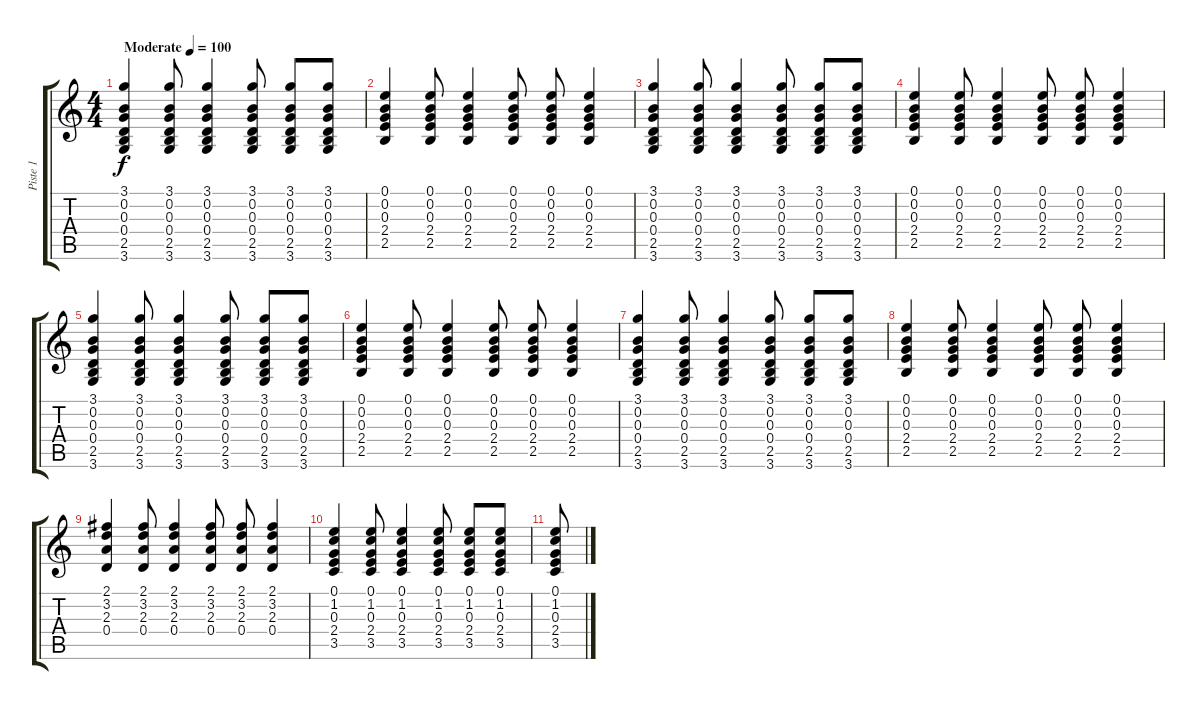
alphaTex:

\track ("Piste 1" "Piste 1") {instrument acousticguitarsteel}
\staff {score tabs}
\tuning (E4 B3 G3 D3 A2 E2) {hide}
\ts (4 4)
\tempo (100 "Moderate")
\clef g2
\ks c
(3.1 0.2 0.3 0.4 2.5 3.6).4{dy f instrument acousticguitarsteel} (3.1 0.2 0.3 0.4 2.5 3.6).8 (3.1 0.2 0.3 0.4 2.5 3.6).4 (3.1 0.2 0.3 0.4 2.5 3.6).8 (3.1 0.2 0.3 0.4 2.5 3.6).8 (3.1 0.2 0.3 0.4 2.5 3.6).8 |
(0.1 0.2 0.3 2.4 2.5).4 (0.1 0.2 0.3 2.4 2.5).8 (0.1 0.2 0.3 2.4 2.5).4 (0.1 0.2 0.3 2.4 2.5).8 (0.1 0.2 0.3 2.4 2.5).8 (0.1 0.2 0.3 2.4 2.5).4 |
(3.1 0.2 0.3 0.4 2.5 3.6).4 (3.1 0.2 0.3 0.4 2.5 3.6).8 (3.1 0.2 0.3 0.4 2.5 3.6).4 (3.1 0.2 0.3 0.4 2.5 3.6).8 (3.1 0.2 0.3 0.4 2.5 3.6).8 (3.1 0.2 0.3 0.4 2.5 3.6).8 |
(0.1 0.2 0.3 2.4 2.5).4 (0.1 0.2 0.3 2.4 2.5).8 (0.1 0.2 0.3 2.4 2.5).4 (0.1 0.2 0.3 2.4 2.5).8 (0.1 0.2 0.3 2.4 2.5).8 (0.1 0.2 0.3 2.4 2.5).4 |
(3.1 0.2 0.3 0.4 2.5 3.6).4 (3.1 0.2 0.3 0.4 2.5 3.6).8 (3.1 0.2 0.3 0.4 2.5 3.6).4 (3.1 0.2 0.3 0.4 2.5 3.6).8 (3.1 0.2 0.3 0.4 2.5 3.6).8 (3.1 0.2 0.3 0.4 2.5 3.6).8 |
(0.1 0.2 0.3 2.4 2.5).4 (0.1 0.2 0.3 2.4 2.5).8 (0.1 0.2 0.3 2.4 2.5).4 (0.1 0.2 0.3 2.4 2.5).8 (0.1 0.2 0.3 2.4 2.5).8 (0.1 0.2 0.3 2.4 2.5).4 |
(3.1 0.2 0.3 0.4 2.5 3.6).4 (3.1 0.2 0.3 0.4 2.5 3.6).8 (3.1 0.2 0.3 0.4 2.5 3.6).4 (3.1 0.2 0.3 0.4 2.5 3.6).8 (3.1 0.2 0.3 0.4 2.5 3.6).8 (3.1 0.2 0.3 0.4 2.5 3.6).8 |
(0.1 0.2 0.3 2.4 2.5).4 (0.1 0.2 0.3 2.4 2.5).8 (0.1 0.2 0.3 2.4 2.5).4 (0.1 0.2 0.3 2.4 2.5).8 (0.1 0.2 0.3 2.4 2.5).8 (0.1 0.2 0.3 2.4 2.5).4 |
(2.1 3.2 2.3 0.4).4 (2.1 3.2 2.3 0.4).8 (2.1 3.2 2.3 0.4).4 (2.1 3.2 2.3 0.4).8 (2.1 3.2 2.3 0.4).8 (2.1 3.2 2.3 0.4).4 |
(0.1 1.2 0.3 2.4 3.5).4 (0.1 1.2 0.3 2.4 3.5).8 (0.1 1.2 0.3 2.4 3.5).4 (0.1 1.2 0.3 2.4 3.5).8 (0.1 1.2 0.3 2.4 3.5).8 (0.1 1.2 0.3 2.4 3.5).8 |
(0.1 1.2 0.3 2.4 3.5).8
